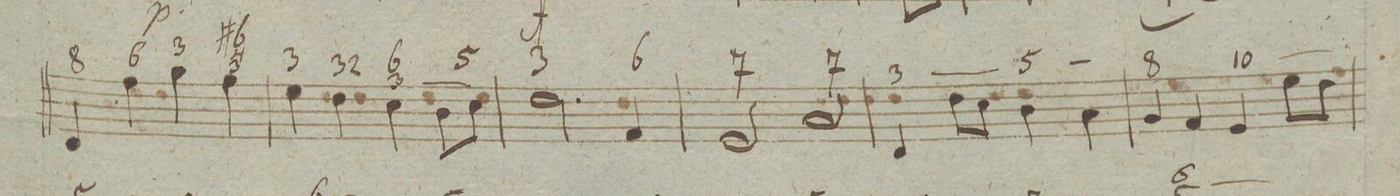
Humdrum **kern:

**kern	**fba	**dynam
*I"Organo	*	*
*clefF4	*	*
*k[b-]	*	*
*met(c|)	*	*
*M2/2	*	*
4FF/	8	.
4A\	6	.
4B-\	3	.
4A\	#6 4 3	.
=60	=60	=60
4G\	3	.
4F\	3	.
.	2	.
4E\	6 3_	.
8D\L	5 _	.
8E\J	.	.
=61	=61	=61
2.F\	3	.
4AA/	6	.
=62	=62	=62
2GG/	7	.
2C/	7	.
=63	=63	=63
4FF/	3_	.
8F\L	.	.
8E\J	.	.
4D\	5_	.
4C\	.	.
=64	=64	=64
4BB-/	8	.
4AA/	.	.
4GG/	10_	.
8G\L	.	.
8F\J	.	.
=65	=65	=65
*-	*-	*-
